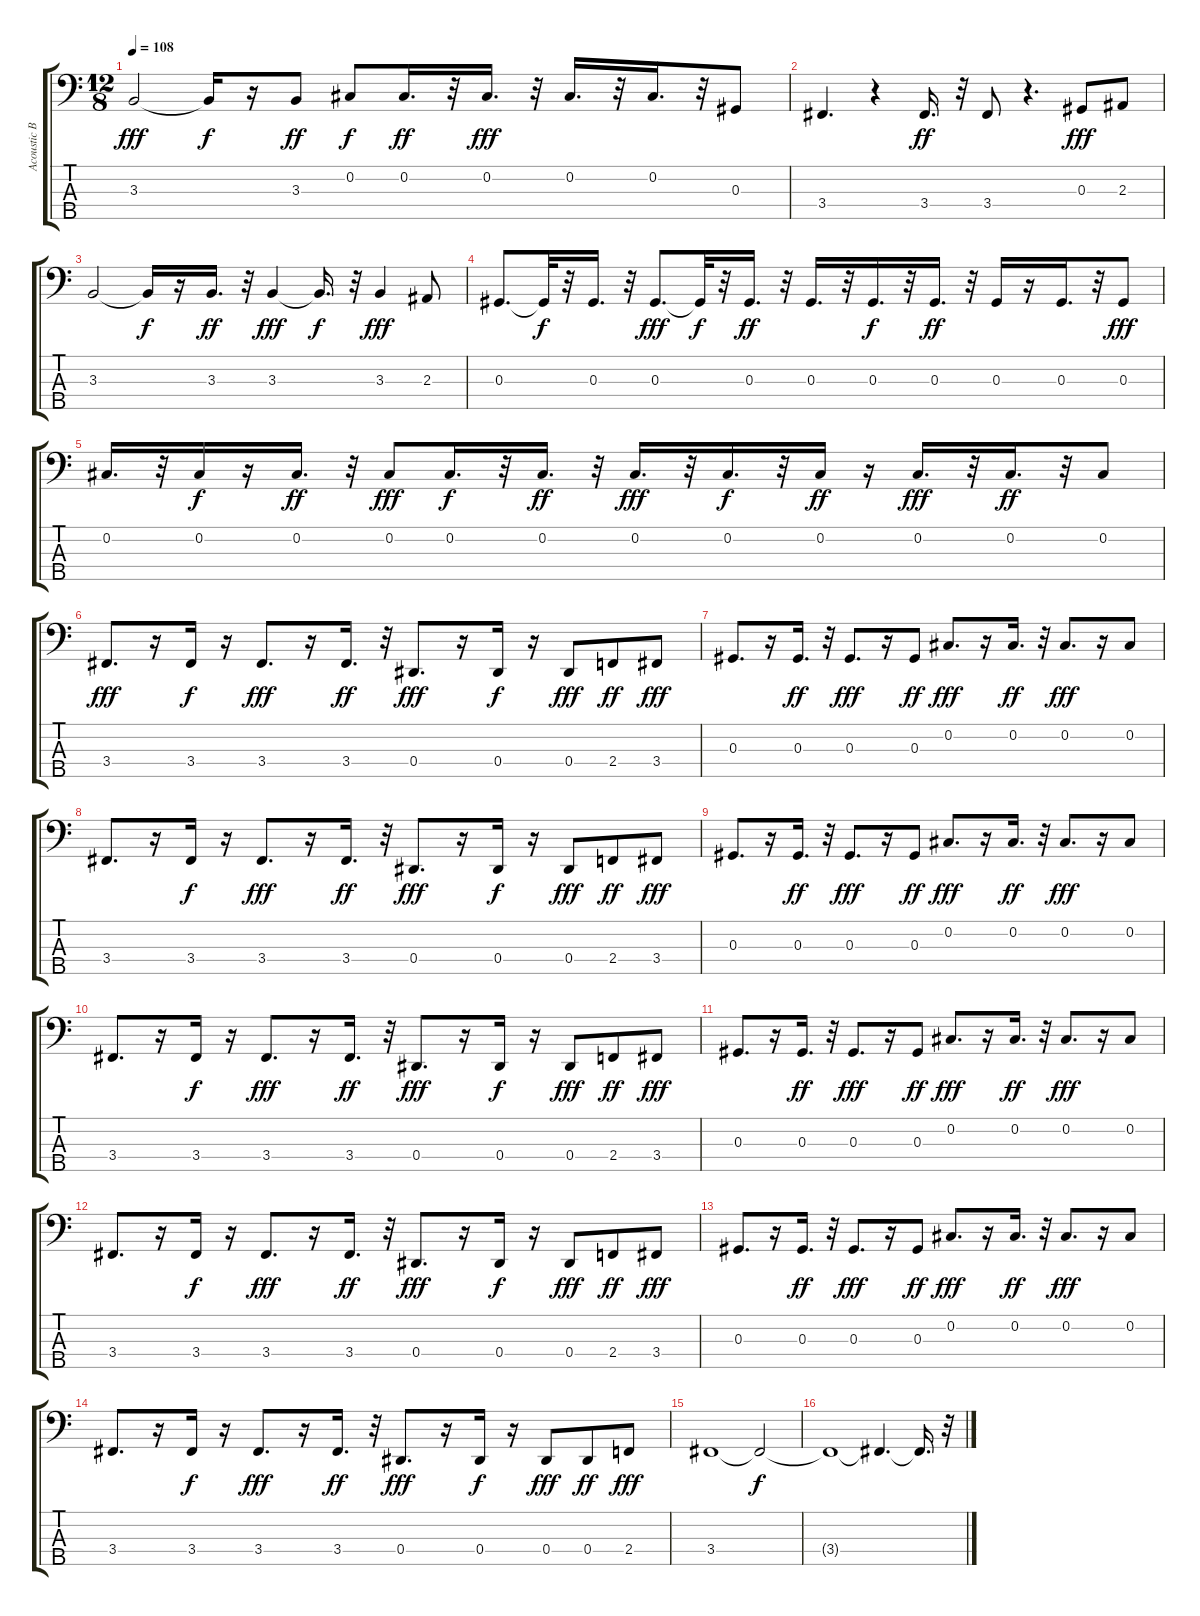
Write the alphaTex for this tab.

\track ("Acoustic Bass       " "Acoustic B") {instrument acousticbass}
\staff {score tabs}
\tuning (Gb2 Db2 Ab1 Eb1 Bb0) {hide}
\ts (12 8)
\tempo 108
\clef f4
\ks c
3.3.2{dy fff} 3.3{t}.16{dy f} r.16 3.3.8{dy ff} 0.2.8{dy f} 0.2.16{d dy ff} r.32 0.2.16{d dy fff} r.32 0.2.16{d} r.32 0.2.16{d} r.32 0.3.8 |
3.4.4{d} r.4 3.4.16{d dy ff} r.32 3.4.8 r.4{d} 0.3.8{dy fff} 2.3.8 |
3.3.2 3.3{t}.16{dy f} r.16 3.3.16{d dy ff} r.32 3.3.4{dy fff} 3.3{t}.16{d dy f} r.32 3.3.4{dy fff} 2.3.8 |
0.3.8{d} 0.3{t}.32{dy f} r.32 0.3.16{d} r.32 0.3.8{d dy fff} 0.3{t}.32{dy f} r.32 0.3.16{d dy ff} r.32 0.3.16{d} r.32 0.3.16{d dy f} r.32 0.3.16{d dy ff} r.32 0.3.16 r.16 0.3.16{d} r.32 0.3.8{dy fff} |
0.2.16{d} r.32 0.2.16{dy f} r.16 0.2.16{d dy ff} r.32 0.2.8{dy fff} 0.2.16{d dy f} r.32 0.2.16{d dy ff} r.32 0.2.16{d dy fff} r.32 0.2.16{d dy f} r.32 0.2.16{dy ff} r.16 0.2.16{d dy fff} r.32 0.2.16{d dy ff} r.32 0.2.8 |
3.4.8{d dy fff} r.16 3.4.16{dy f} r.16 3.4.8{d dy fff} r.16 3.4.16{d dy ff} r.32 0.4.8{d dy fff} r.16 0.4.16{dy f} r.16 0.4.8{dy fff} 2.4.8{dy ff} 3.4.8{dy fff} |
0.3.8{d} r.16 0.3.16{d dy ff} r.32 0.3.8{d dy fff} r.16 0.3.8{dy ff} 0.2.8{d dy fff} r.16 0.2.16{d dy ff} r.32 0.2.8{d dy fff} r.16 0.2.8 |
3.4.8{d} r.16 3.4.16{dy f} r.16 3.4.8{d dy fff} r.16 3.4.16{d dy ff} r.32 0.4.8{d dy fff} r.16 0.4.16{dy f} r.16 0.4.8{dy fff} 2.4.8{dy ff} 3.4.8{dy fff} |
0.3.8{d} r.16 0.3.16{d dy ff} r.32 0.3.8{d dy fff} r.16 0.3.8{dy ff} 0.2.8{d dy fff} r.16 0.2.16{d dy ff} r.32 0.2.8{d dy fff} r.16 0.2.8 |
3.4.8{d} r.16 3.4.16{dy f} r.16 3.4.8{d dy fff} r.16 3.4.16{d dy ff} r.32 0.4.8{d dy fff} r.16 0.4.16{dy f} r.16 0.4.8{dy fff} 2.4.8{dy ff} 3.4.8{dy fff} |
0.3.8{d} r.16 0.3.16{d dy ff} r.32 0.3.8{d dy fff} r.16 0.3.8{dy ff} 0.2.8{d dy fff} r.16 0.2.16{d dy ff} r.32 0.2.8{d dy fff} r.16 0.2.8 |
3.4.8{d} r.16 3.4.16{dy f} r.16 3.4.8{d dy fff} r.16 3.4.16{d dy ff} r.32 0.4.8{d dy fff} r.16 0.4.16{dy f} r.16 0.4.8{dy fff} 2.4.8{dy ff} 3.4.8{dy fff} |
0.3.8{d} r.16 0.3.16{d dy ff} r.32 0.3.8{d dy fff} r.16 0.3.8{dy ff} 0.2.8{d dy fff} r.16 0.2.16{d dy ff} r.32 0.2.8{d dy fff} r.16 0.2.8 |
3.4.8{d} r.16 3.4.16{dy f} r.16 3.4.8{d dy fff} r.16 3.4.16{d dy ff} r.32 0.4.8{d dy fff} r.16 0.4.16{dy f} r.16 0.4.8{dy fff} 0.4.8{dy ff} 2.4.8{dy fff} |
3.4.1 3.4{t}.2{dy f} |
3.4{t}.1 3.4{t}.4{d} 3.4{t}.16{d} r.32
